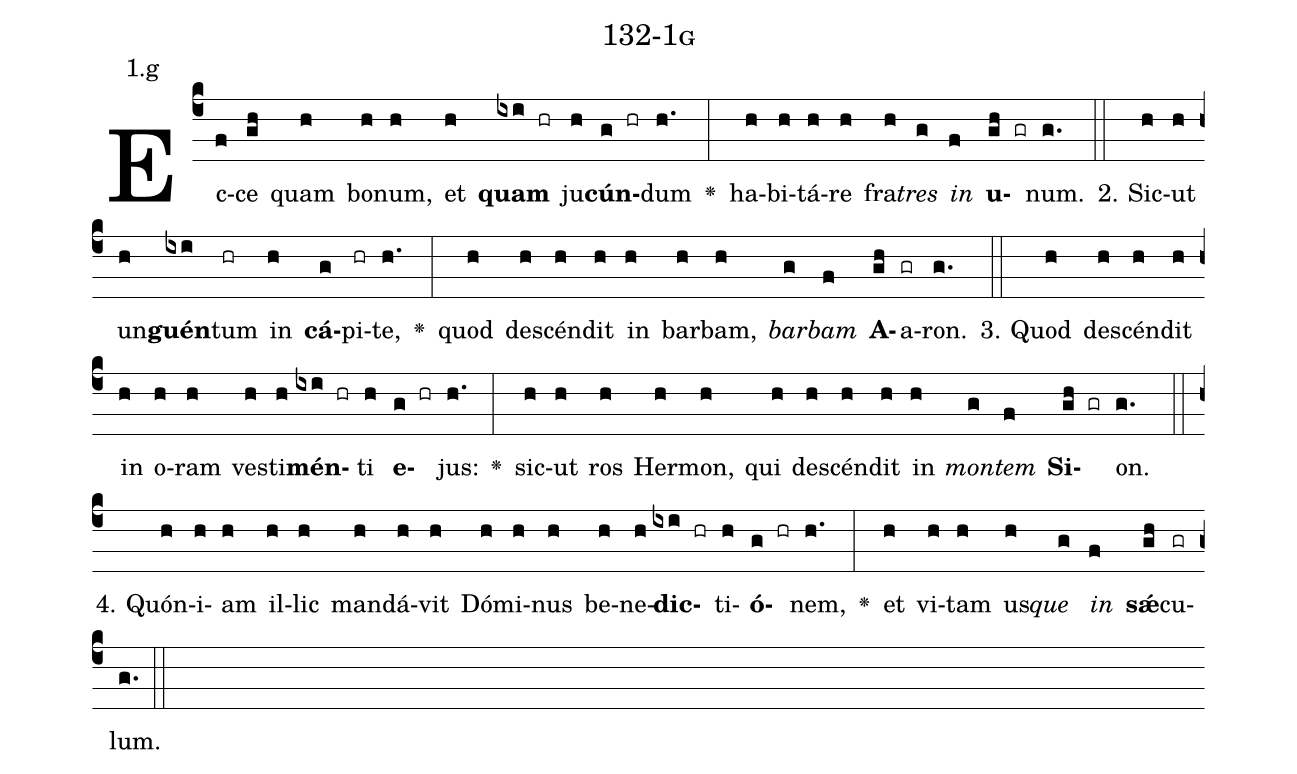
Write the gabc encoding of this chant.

name: 132-1g;
annotation: 1.g;
%%
(c4)Ec(f)ce(gh) quam(h) bo(h)num,(h) et(h) <b>quam</b>(ixi hr) ju(h)<b>cún</b>(g hr)dum(h.) <v>\greheightstar</v>(:) ha(h)bi(h)tá(h)re(h) fra(h)<i>tres</i>(g) <i>in</i>(f) <b>u</b>(gh gr)num.(g.) (::)
2. Sic(h)ut(h) un(h)<b>guén</b>(ixi)tum(hr) in(h) <b>cá</b>(g)pi(hr)te,(h.) <v>\greheightstar</v>(:) quod(h) de(h)scén(h)dit(h) in(h) bar(h)bam,(h) <i>bar</i>(g)<i>bam</i>(f) <b>A</b>(gh)a(gr)ron.(g.) (::)
3. Quod(h) de(h)scén(h)dit(h) in(h) o(h)ram(h) ves(h)ti(h)<b>mén</b>(ixi hr)ti(h) <b>e</b>(g hr)jus:(h.) <v>\greheightstar</v>(:) sic(h)ut(h) ros(h) Her(h)mon,(h) qui(h) de(h)scén(h)dit(h) in(h) <i>mon</i>(g)<i>tem</i>(f) <b>Si</b>(gh gr)on.(g.) (::)
4. Quón(h)i(h)am(h) il(h)lic(h) man(h)dá(h)vit(h) Dó(h)mi(h)nus(h) be(h)ne(h)<b>dic</b>(ixi hr)ti(h)<b>ó</b>(g hr)nem,(h.) <v>\greheightstar</v>(:) et(h) vi(h)tam(h) us(h)<i>que</i>(g) <i>in</i>(f) <b>sǽ</b>(gh)cu(gr)lum.(g.) (::)
